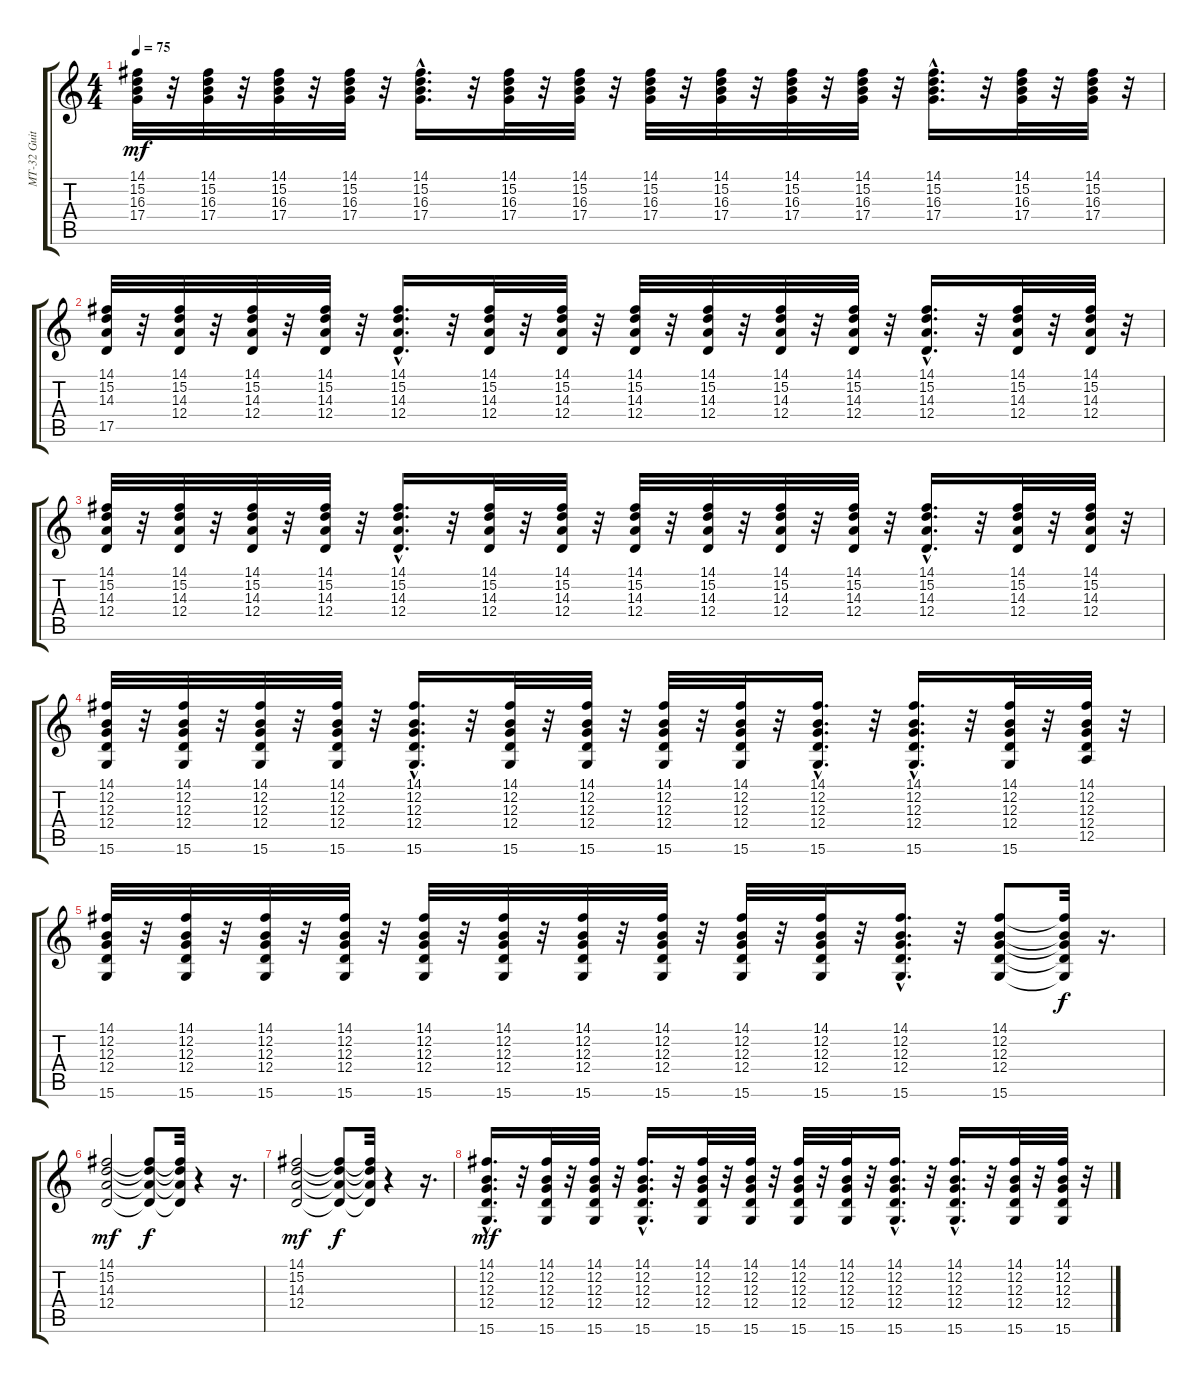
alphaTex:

\track ("MT-32 Guitar 2" "MT-32 Guit") {instrument frenchhorn}
\staff {score tabs}
\tuning (E4 B3 G3 D3 A2 E2) {hide}
\ts (4 4)
\tempo 75
\clef g2
\ks c
(14.1 15.2 16.3 17.4).32{dy mf} r.32 (14.1 15.2 16.3 17.4).32 r.32 (14.1 15.2 16.3 17.4).32 r.32 (14.1 15.2 16.3 17.4).32 r.32 (14.1{hac} 15.2{hac} 16.3{hac} 17.4{hac}).16{d} r.32 (14.1 15.2 16.3 17.4).32 r.32 (14.1 15.2 16.3 17.4).32 r.32 (14.1 15.2 16.3 17.4).32 r.32 (14.1 15.2 16.3 17.4).32 r.32 (14.1 15.2 16.3 17.4).32 r.32 (14.1 15.2 16.3 17.4).32 r.32 (14.1{hac} 15.2{hac} 16.3{hac} 17.4{hac}).16{d} r.32 (14.1 15.2 16.3 17.4).32 r.32 (14.1 15.2 16.3 17.4).32 r.32 |
(14.1 15.2 14.3 17.5).32 r.32 (14.1 15.2 14.3 12.4).32 r.32 (14.1 15.2 14.3 12.4).32 r.32 (14.1 15.2 14.3 12.4).32 r.32 (14.1{hac} 15.2{hac} 14.3{hac} 12.4{hac}).16{d} r.32 (14.1 15.2 14.3 12.4).32 r.32 (14.1 15.2 14.3 12.4).32 r.32 (14.1 15.2 14.3 12.4).32 r.32 (14.1 15.2 14.3 12.4).32 r.32 (14.1 15.2 14.3 12.4).32 r.32 (14.1 15.2 14.3 12.4).32 r.32 (14.1{hac} 15.2{hac} 14.3{hac} 12.4{hac}).16{d} r.32 (14.1 15.2 14.3 12.4).32 r.32 (14.1 15.2 14.3 12.4).32 r.32 |
(14.1 15.2 14.3 12.4).32 r.32 (14.1 15.2 14.3 12.4).32 r.32 (14.1 15.2 14.3 12.4).32 r.32 (14.1 15.2 14.3 12.4).32 r.32 (14.1{hac} 15.2{hac} 14.3{hac} 12.4{hac}).16{d} r.32 (14.1 15.2 14.3 12.4).32 r.32 (14.1 15.2 14.3 12.4).32 r.32 (14.1 15.2 14.3 12.4).32 r.32 (14.1 15.2 14.3 12.4).32 r.32 (14.1 15.2 14.3 12.4).32 r.32 (14.1 15.2 14.3 12.4).32 r.32 (14.1{hac} 15.2{hac} 14.3{hac} 12.4{hac}).16{d} r.32 (14.1 15.2 14.3 12.4).32 r.32 (14.1 15.2 14.3 12.4).32 r.32 |
(14.1 12.2 12.3 12.4 15.6).32 r.32 (14.1 12.2 12.3 12.4 15.6).32 r.32 (14.1 12.2 12.3 12.4 15.6).32 r.32 (14.1 12.2 12.3 12.4 15.6).32 r.32 (14.1{hac} 12.2{hac} 12.3{hac} 12.4{hac} 15.6{hac}).16{d} r.32 (14.1 12.2 12.3 12.4 15.6).32 r.32 (14.1 12.2 12.3 12.4 15.6).32 r.32 (14.1 12.2 12.3 12.4 15.6).32 r.32 (14.1 12.2 12.3 12.4 15.6).32 r.32 (14.1{hac} 12.2{hac} 12.3{hac} 12.4{hac} 15.6{hac}).16{d} r.32 (14.1{hac} 12.2{hac} 12.3{hac} 12.4{hac} 15.6{hac}).16{d} r.32 (14.1 12.2 12.3 12.4 15.6).32 r.32 (14.1 12.2 12.3 12.4 12.5).32 r.32 |
(14.1 12.2 12.3 12.4 15.6).32 r.32 (14.1 12.2 12.3 12.4 15.6).32 r.32 (14.1 12.2 12.3 12.4 15.6).32 r.32 (14.1 12.2 12.3 12.4 15.6).32 r.32 (14.1 12.2 12.3 12.4 15.6).32 r.32 (14.1 12.2 12.3 12.4 15.6).32 r.32 (14.1 12.2 12.3 12.4 15.6).32 r.32 (14.1 12.2 12.3 12.4 15.6).32 r.32 (14.1 12.2 12.3 12.4 15.6).32 r.32 (14.1 12.2 12.3 12.4 15.6).32 r.32 (14.1{hac} 12.2{hac} 12.3{hac} 12.4{hac} 15.6{hac}).16{d} r.32 (14.1 12.2 12.3 12.4 15.6).8 (14.1{t} 12.2{t} 12.3{t} 12.4{t} 15.6{t}).32{dy f} r.16{d} |
(14.1 15.2 14.3 12.4).2{dy mf} (14.1{t} 15.2{t} 14.3{t} 12.4{t}).8{dy f} (14.1{t} 15.2{t} 14.3{t} 12.4{t}).32 r.4 r.16{d} |
(14.1 15.2 14.3 12.4).2{dy mf} (14.1{t} 15.2{t} 14.3{t} 12.4{t}).8{dy f} (14.1{t} 15.2{t} 14.3{t} 12.4{t}).32 r.4 r.16{d} |
(14.1{hac} 12.2{hac} 12.3{hac} 12.4{hac} 15.6{hac}).16{d dy mf} r.32 (14.1 12.2 12.3 12.4 15.6).32 r.32 (14.1 12.2 12.3 12.4 15.6).32 r.32 (14.1{hac} 12.2{hac} 12.3{hac} 12.4{hac} 15.6{hac}).16{d} r.32 (14.1 12.2 12.3 12.4 15.6).32 r.32 (14.1 12.2 12.3 12.4 15.6).32 r.32 (14.1 12.2 12.3 12.4 15.6).32 r.32 (14.1 12.2 12.3 12.4 15.6).32 r.32 (14.1{hac} 12.2{hac} 12.3{hac} 12.4{hac} 15.6{hac}).16{d} r.32 (14.1{hac} 12.2{hac} 12.3{hac} 12.4{hac} 15.6{hac}).16{d} r.32 (14.1 12.2 12.3 12.4 15.6).32 r.32 (14.1 12.2 12.3 12.4 15.6).32 r.32
